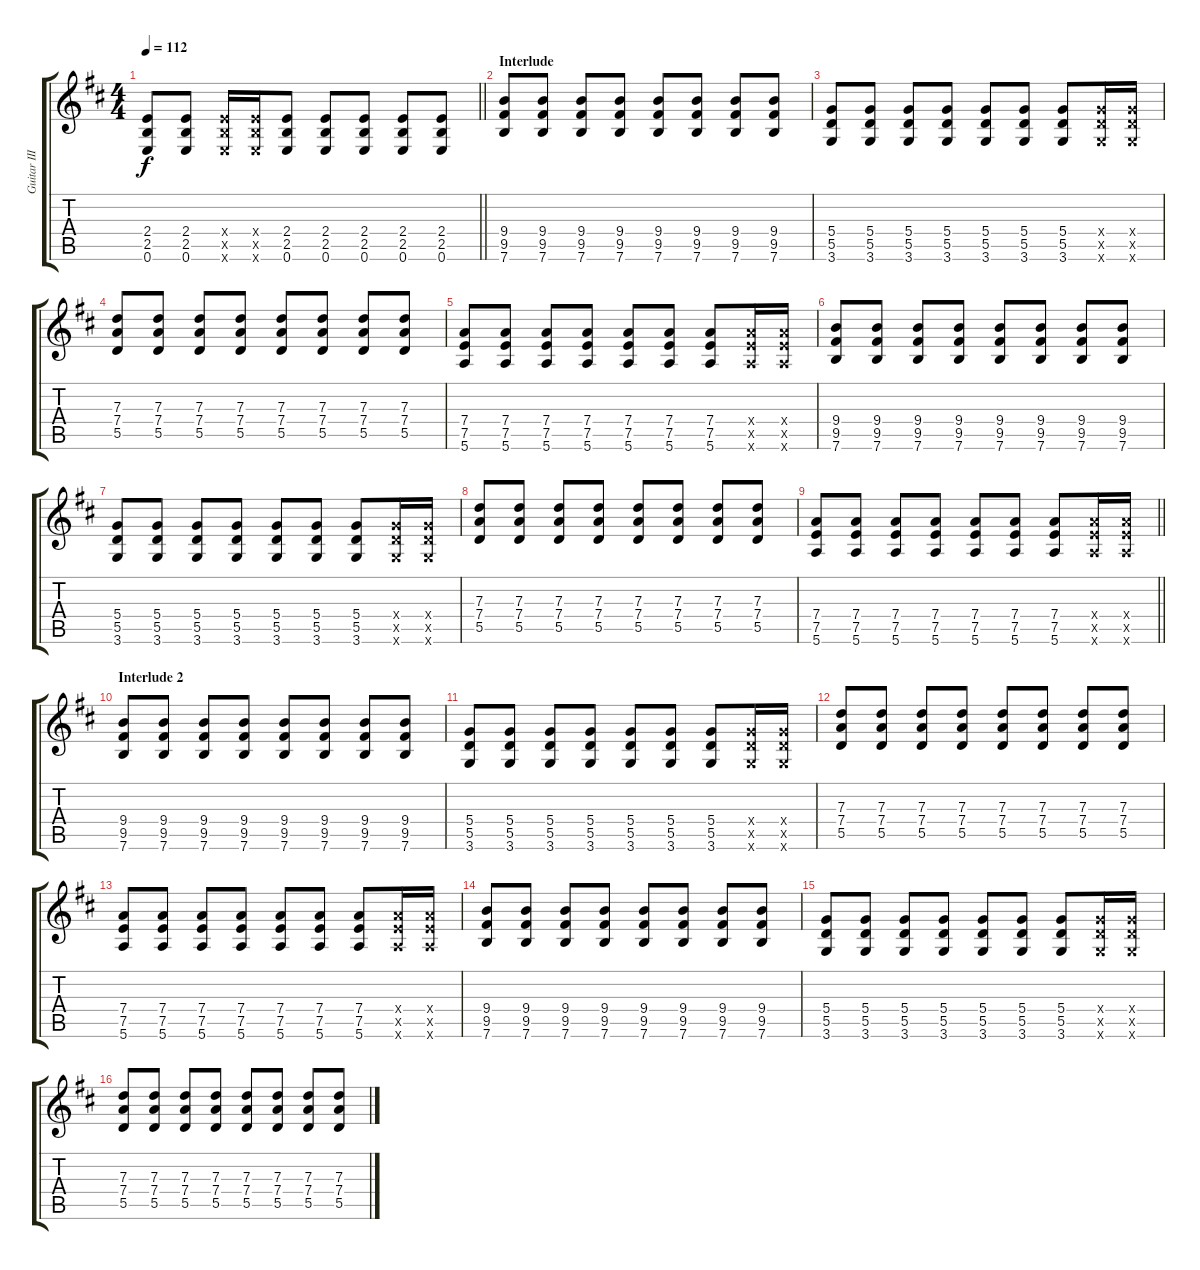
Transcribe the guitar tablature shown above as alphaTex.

\track ("Guitar III" "Guitar III") {instrument electricguitarjazz}
\staff {score tabs}
\tuning (E4 B3 G3 D3 A2 E2) {hide}
\ts (4 4)
\tempo 112
\clef g2
\barLineRight lightlight
\ks bminor
(2.4 2.5 0.6).8{dy f} (2.4 2.5 0.6).8 (2.4{x} 2.5{x} 0.6{x}).16 (2.4{x} 2.5{x} 0.6{x}).16 (2.4 2.5 0.6).8 (2.4 2.5 0.6).8 (2.4 2.5 0.6).8 (2.4 2.5 0.6).8 (2.4 2.5 0.6).8 |
\section ("" "Interlude")
(9.4 9.5 7.6).8 (9.4 9.5 7.6).8 (9.4 9.5 7.6).8 (9.4 9.5 7.6).8 (9.4 9.5 7.6).8 (9.4 9.5 7.6).8 (9.4 9.5 7.6).8 (9.4 9.5 7.6).8 |
(5.4 5.5 3.6).8 (5.4 5.5 3.6).8 (5.4 5.5 3.6).8 (5.4 5.5 3.6).8 (5.4 5.5 3.6).8 (5.4 5.5 3.6).8 (5.4 5.5 3.6).8 (5.4{x} 5.5{x} 3.6{x}).16 (5.4{x} 5.5{x} 3.6{x}).16 |
(7.3 7.4 5.5).8 (7.3 7.4 5.5).8 (7.3 7.4 5.5).8 (7.3 7.4 5.5).8 (7.3 7.4 5.5).8 (7.3 7.4 5.5).8 (7.3 7.4 5.5).8 (7.3 7.4 5.5).8 |
(7.4 7.5 5.6).8 (7.4 7.5 5.6).8 (7.4 7.5 5.6).8 (7.4 7.5 5.6).8 (7.4 7.5 5.6).8 (7.4 7.5 5.6).8 (7.4 7.5 5.6).8 (7.4{x} 7.5{x} 5.6{x}).16 (7.4{x} 7.5{x} 5.6{x}).16 |
(9.4 9.5 7.6).8 (9.4 9.5 7.6).8 (9.4 9.5 7.6).8 (9.4 9.5 7.6).8 (9.4 9.5 7.6).8 (9.4 9.5 7.6).8 (9.4 9.5 7.6).8 (9.4 9.5 7.6).8 |
(5.4 5.5 3.6).8 (5.4 5.5 3.6).8 (5.4 5.5 3.6).8 (5.4 5.5 3.6).8 (5.4 5.5 3.6).8 (5.4 5.5 3.6).8 (5.4 5.5 3.6).8 (5.4{x} 5.5{x} 3.6{x}).16 (5.4{x} 5.5{x} 3.6{x}).16 |
(7.3 7.4 5.5).8 (7.3 7.4 5.5).8 (7.3 7.4 5.5).8 (7.3 7.4 5.5).8 (7.3 7.4 5.5).8 (7.3 7.4 5.5).8 (7.3 7.4 5.5).8 (7.3 7.4 5.5).8 |
\barLineRight lightlight
(7.4 7.5 5.6).8 (7.4 7.5 5.6).8 (7.4 7.5 5.6).8 (7.4 7.5 5.6).8 (7.4 7.5 5.6).8 (7.4 7.5 5.6).8 (7.4 7.5 5.6).8 (7.4{x} 7.5{x} 5.6{x}).16 (7.4{x} 7.5{x} 5.6{x}).16 |
\section ("" "Interlude 2")
(9.4 9.5 7.6).8 (9.4 9.5 7.6).8 (9.4 9.5 7.6).8 (9.4 9.5 7.6).8 (9.4 9.5 7.6).8 (9.4 9.5 7.6).8 (9.4 9.5 7.6).8 (9.4 9.5 7.6).8 |
(5.4 5.5 3.6).8 (5.4 5.5 3.6).8 (5.4 5.5 3.6).8 (5.4 5.5 3.6).8 (5.4 5.5 3.6).8 (5.4 5.5 3.6).8 (5.4 5.5 3.6).8 (5.4{x} 5.5{x} 3.6{x}).16 (5.4{x} 5.5{x} 3.6{x}).16 |
(7.3 7.4 5.5).8 (7.3 7.4 5.5).8 (7.3 7.4 5.5).8 (7.3 7.4 5.5).8 (7.3 7.4 5.5).8 (7.3 7.4 5.5).8 (7.3 7.4 5.5).8 (7.3 7.4 5.5).8 |
(7.4 7.5 5.6).8 (7.4 7.5 5.6).8 (7.4 7.5 5.6).8 (7.4 7.5 5.6).8 (7.4 7.5 5.6).8 (7.4 7.5 5.6).8 (7.4 7.5 5.6).8 (7.4{x} 7.5{x} 5.6{x}).16 (7.4{x} 7.5{x} 5.6{x}).16 |
(9.4 9.5 7.6).8 (9.4 9.5 7.6).8 (9.4 9.5 7.6).8 (9.4 9.5 7.6).8 (9.4 9.5 7.6).8 (9.4 9.5 7.6).8 (9.4 9.5 7.6).8 (9.4 9.5 7.6).8 |
(5.4 5.5 3.6).8 (5.4 5.5 3.6).8 (5.4 5.5 3.6).8 (5.4 5.5 3.6).8 (5.4 5.5 3.6).8 (5.4 5.5 3.6).8 (5.4 5.5 3.6).8 (5.4{x} 5.5{x} 3.6{x}).16 (5.4{x} 5.5{x} 3.6{x}).16 |
(7.3 7.4 5.5).8 (7.3 7.4 5.5).8 (7.3 7.4 5.5).8 (7.3 7.4 5.5).8 (7.3 7.4 5.5).8 (7.3 7.4 5.5).8 (7.3 7.4 5.5).8 (7.3 7.4 5.5).8
